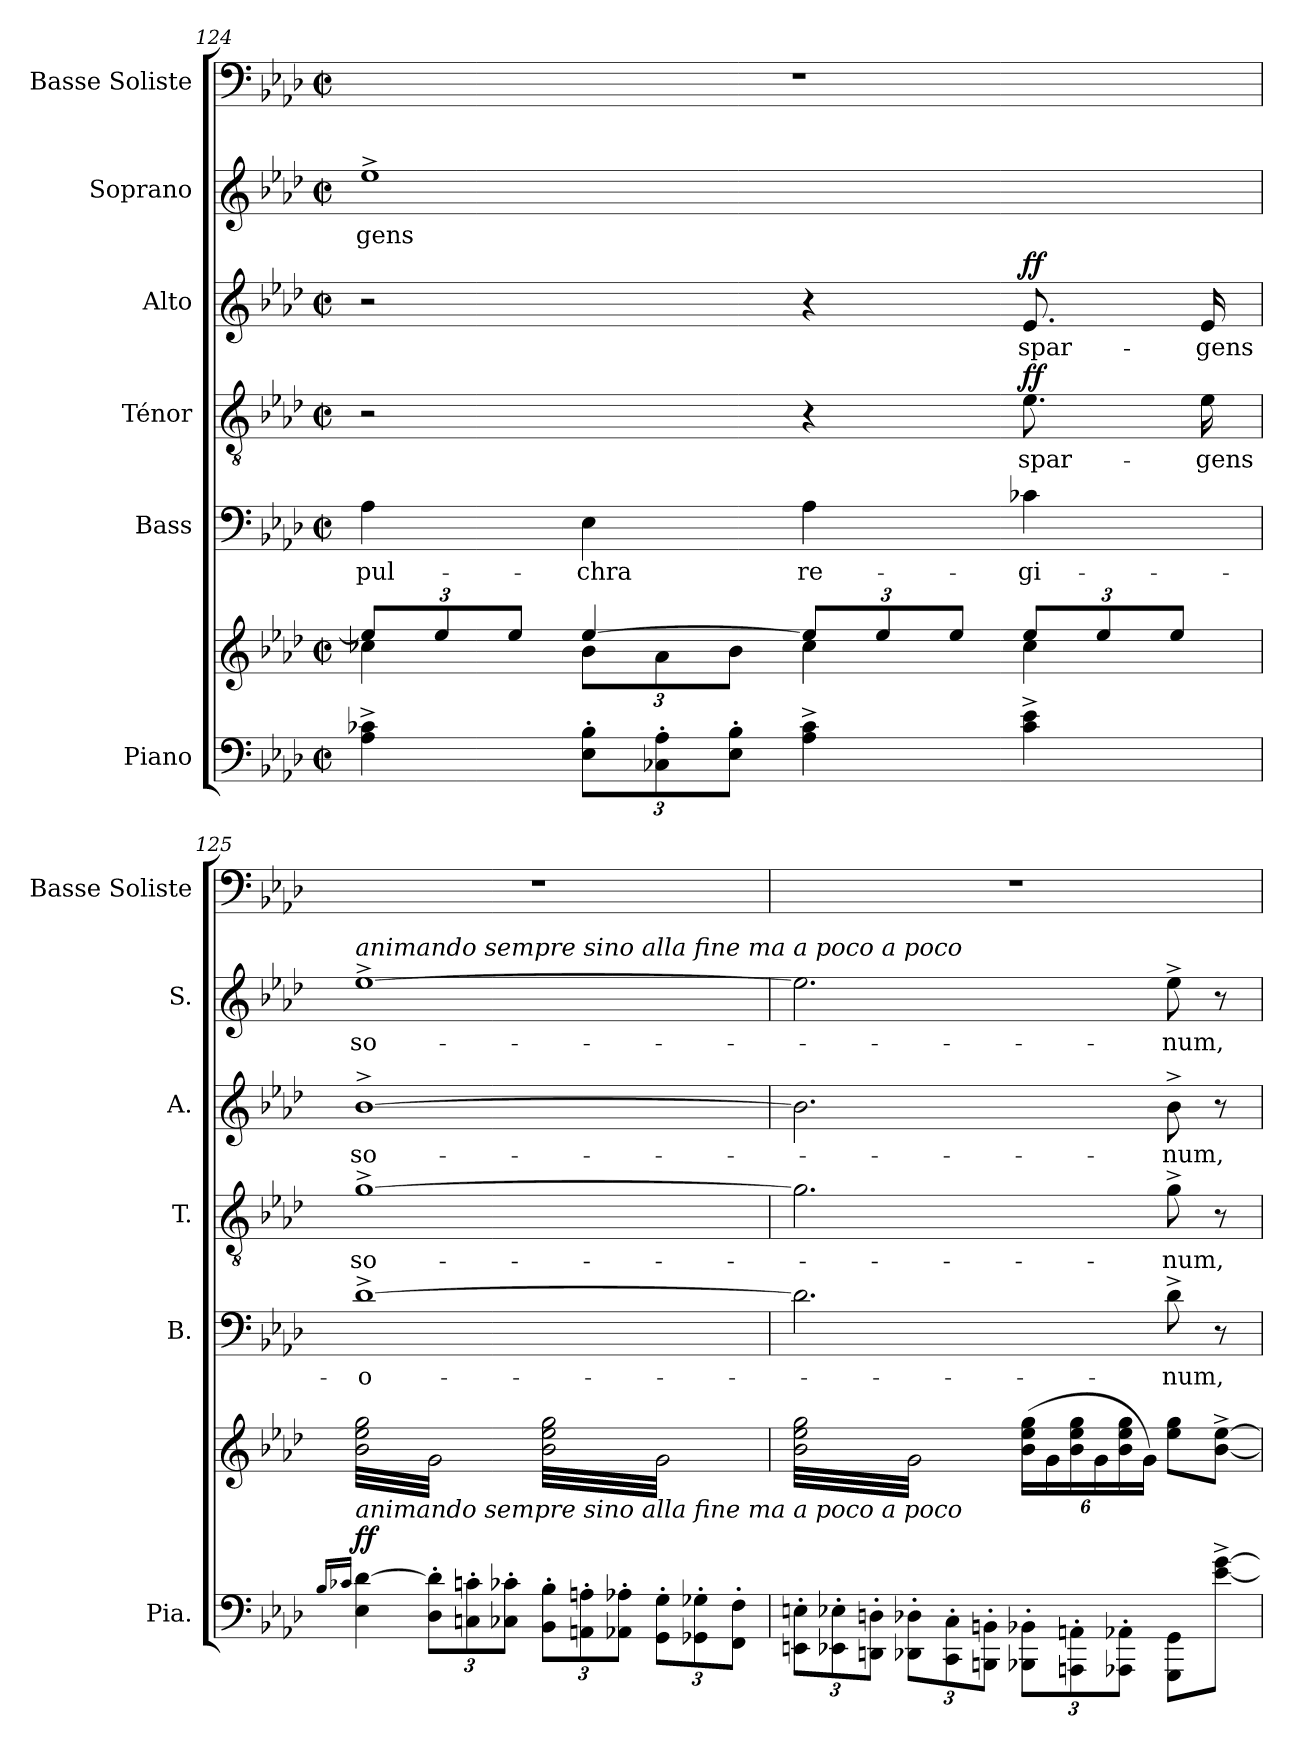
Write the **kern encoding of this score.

**kern	**kern	**dynam	**kern	**text	**kern	**text	**dynam	**kern	**text	**dynam	**kern	**text	**kern
*part6	*part6	*part6	*part5	*part5	*part4	*part4	*part4	*part3	*part3	*part3	*part2	*part2	*part1
*staff7	*staff6	*staff6/7	*staff5	*staff5	*staff4	*staff4	*staff4	*staff3	*staff3	*staff3	*staff2	*staff2	*staff1
*I"Piano	*	*	*I"Bass	*	*I"Ténor	*	*	*I"Alto	*	*	*I"Soprano	*	*I"Basse Soliste
*I'Pia.	*	*	*I'B.	*	*I'T.	*	*	*I'A.	*	*	*I'S.	*	*I'Basse Soliste
*clefF4	*clefG2	*	*clefF4	*	*clefGv2	*	*	*clefG2	*	*	*clefG2	*	*clefF4
*k[b-e-a-d-]	*k[b-e-a-d-]	*	*k[b-e-a-d-]	*	*k[b-e-a-d-]	*	*	*k[b-e-a-d-]	*	*	*k[b-e-a-d-]	*	*k[b-e-a-d-]
*M2/2	*M2/2	*	*M2/2	*	*M2/2	*	*	*M2/2	*	*	*M2/2	*	*M2/2
*met(c|)	*met(c|)	*	*met(c|)	*	*met(c|)	*	*	*met(c|)	*	*	*met(c|)	*	*met(c|)
*	*Xbrackettup	*	*	*	*	*	*	*	*	*	*	*	*
=124	=124	=124	=124	=124	=124	=124	=124	=124	=124	=124	=124	=124	=124
*	*^	*	*	*	*	*	*	*	*	*	*	*	*
4A-\^ 4c-X\^	12ee-/L]	4cc-X\	.	4A-\	-pul-	2r	.	.	2r	.	.	1ee-^	-gens	1r
.	12ee-/	.	.	.	.	.	.	.	.	.	.	.	.	.
.	12ee-/J	.	.	.	.	.	.	.	.	.	.	.	.	.
*Xbrackettup	*	*	*	*	*	*	*	*	*	*	*	*	*	*
12E-\' 12B-\'L	[4ee-/	12b-\L	.	4E-\	-chra	.	.	.	.	.	.	.	.	.
12C-X\' 12A-\'	.	12a-\	.	.	.	.	.	.	.	.	.	.	.	.
12E-\' 12B-\'J	.	12b-\J	.	.	.	.	.	.	.	.	.	.	.	.
4A-\^ 4c-\^	12ee-/L]	4cc-\	.	4A-\	re-	4r	.	.	4r	.	.	.	.	.
.	12ee-/	.	.	.	.	.	.	.	.	.	.	.	.	.
.	12ee-/J	.	.	.	.	.	.	.	.	.	.	.	.	.
!	!	!	!	!	!	!	!	!LO:DY:a	!	!	!LO:DY:a	!	!	!
4c-\^ 4e-\^	12ee-/L	4cc-\	.	4c-X\	-gi-	8.e-\	spar-	ff	8.e-/	spar-	ff	.	.	.
.	12ee-/	.	.	.	.	.	.	.	.	.	.	.	.	.
.	12ee-/J	.	.	.	.	.	.	.	.	.	.	.	.	.
.	.	.	.	.	.	16e-\	-gens	.	16e-/	-gens	.	.	.	.
*	*v	*v	*	*	*	*	*	*	*	*	*	*	*	*
=125	=125	=125	=125	=125	=125	=125	=125	=125	=125	=125	=125	=125	=125
16qB-/LL	.	.	.	.	.	.	.	.	.	.	.	.	.
16qc-X/JJ	.	.	.	.	.	.	.	.	.	.	.	.	.
!	!	!	!	!	!	!	!	!	!	!	!LO:TX:a:i:t=animando sempre sino alla fine ma a poco a poco	!	!
!LO:TX:a:i:t=animando sempre sino alla fine ma a poco a poco	!	!	!	!	!	!	!	!	!	!	!	!	!
!	!LO:N:vis=16.	!LO:DY:a=2	!	!	!	!	!	!	!	!	!	!	!
*	*tremolo	*	*	*	*	*	*	*	*	*	*	*	*
4E-\ [4d-\	(32b-\ 32ee-\ 32gg\LLL	ff	[1d-^	-o-	[1g^	so-	.	[1b-^	so-	.	[1ee-^	so-	1r
.	32g\)	.	.	.	.	.	.	.	.	.	.	.	.
.	32b-\ 32ee-\ 32gg\	.	.	.	.	.	.	.	.	.	.	.	.
.	32g\)	.	.	.	.	.	.	.	.	.	.	.	.
.	32b-\ 32ee-\ 32gg\	.	.	.	.	.	.	.	.	.	.	.	.
.	32g\)	.	.	.	.	.	.	.	.	.	.	.	.
.	32b-\ 32ee-\ 32gg\	.	.	.	.	.	.	.	.	.	.	.	.
.	32g\)	.	.	.	.	.	.	.	.	.	.	.	.
!	!LO:N:vis=4.	!	!	!	!	!	!	!	!	!	!	!	!
12D-\' 12d-\]'L	32b-\ 32ee-\ 32gg\	.	.	.	.	.	.	.	.	.	.	.	.
.	32g\)	.	.	.	.	.	.	.	.	.	.	.	.
.	32b-\ 32ee-\ 32gg\	.	.	.	.	.	.	.	.	.	.	.	.
12Cn\' 12cn\'	.	.	.	.	.	.	.	.	.	.	.	.	.
.	32g\)	.	.	.	.	.	.	.	.	.	.	.	.
.	32b-\ 32ee-\ 32gg\	.	.	.	.	.	.	.	.	.	.	.	.
.	32g\)	.	.	.	.	.	.	.	.	.	.	.	.
12C-X\' 12c-X\'J	.	.	.	.	.	.	.	.	.	.	.	.	.
.	32b-\ 32ee-\ 32gg\	.	.	.	.	.	.	.	.	.	.	.	.
.	32g\)JJJ	.	.	.	.	.	.	.	.	.	.	.	.
!	!LO:N:vis=16.	!	!	!	!	!	!	!	!	!	!	!	!
12BB-\' 12B-\'L	(32b-\ 32ee-\ 32gg\LLL	.	.	.	.	.	.	.	.	.	.	.	.
.	32g\)	.	.	.	.	.	.	.	.	.	.	.	.
.	32b-\ 32ee-\ 32gg\	.	.	.	.	.	.	.	.	.	.	.	.
12AAn\' 12An\'	.	.	.	.	.	.	.	.	.	.	.	.	.
.	32g\)	.	.	.	.	.	.	.	.	.	.	.	.
.	32b-\ 32ee-\ 32gg\	.	.	.	.	.	.	.	.	.	.	.	.
.	32g\)	.	.	.	.	.	.	.	.	.	.	.	.
12AA-X\' 12A-X\'J	.	.	.	.	.	.	.	.	.	.	.	.	.
.	32b-\ 32ee-\ 32gg\	.	.	.	.	.	.	.	.	.	.	.	.
.	32g\)	.	.	.	.	.	.	.	.	.	.	.	.
!	!LO:N:vis=4.	!	!	!	!	!	!	!	!	!	!	!	!
12GG\' 12G\'L	32b-\ 32ee-\ 32gg\	.	.	.	.	.	.	.	.	.	.	.	.
.	32g\)	.	.	.	.	.	.	.	.	.	.	.	.
.	32b-\ 32ee-\ 32gg\	.	.	.	.	.	.	.	.	.	.	.	.
12GG-X\' 12G-X\'	.	.	.	.	.	.	.	.	.	.	.	.	.
.	32g\)	.	.	.	.	.	.	.	.	.	.	.	.
.	32b-\ 32ee-\ 32gg\	.	.	.	.	.	.	.	.	.	.	.	.
.	32g\)	.	.	.	.	.	.	.	.	.	.	.	.
12FF\' 12F\'J	.	.	.	.	.	.	.	.	.	.	.	.	.
.	32b-\ 32ee-\ 32gg\	.	.	.	.	.	.	.	.	.	.	.	.
.	32g\)JJJ	.	.	.	.	.	.	.	.	.	.	.	.
!!LO:LB:g=z
=126	=126	=126	=126	=126	=126	=126	=126	=126	=126	=126	=126	=126	=126
!	!LO:N:vis=16.	!	!	!	!	!	!	!	!	!	!	!	!
12EEn\' 12En\'L	(32b-\ 32ee-\ 32gg\LLL	.	2.d-\]	.	2.g\]	.	.	2.b-\]	.	.	2.ee-\]	.	1r
.	32g\)	.	.	.	.	.	.	.	.	.	.	.	.
.	32b-\ 32ee-\ 32gg\	.	.	.	.	.	.	.	.	.	.	.	.
12EE-X\' 12E-X\'	.	.	.	.	.	.	.	.	.	.	.	.	.
.	32g\)	.	.	.	.	.	.	.	.	.	.	.	.
.	32b-\ 32ee-\ 32gg\	.	.	.	.	.	.	.	.	.	.	.	.
.	32g\)	.	.	.	.	.	.	.	.	.	.	.	.
12DDn\' 12Dn\'J	.	.	.	.	.	.	.	.	.	.	.	.	.
.	32b-\ 32ee-\ 32gg\	.	.	.	.	.	.	.	.	.	.	.	.
.	32g\)	.	.	.	.	.	.	.	.	.	.	.	.
!	!LO:N:vis=4.	!	!	!	!	!	!	!	!	!	!	!	!
12DD-X\' 12D-X\'L	32b-\ 32ee-\ 32gg\	.	.	.	.	.	.	.	.	.	.	.	.
.	32g\)	.	.	.	.	.	.	.	.	.	.	.	.
.	32b-\ 32ee-\ 32gg\	.	.	.	.	.	.	.	.	.	.	.	.
12CC\' 12C\'	.	.	.	.	.	.	.	.	.	.	.	.	.
.	32g\)	.	.	.	.	.	.	.	.	.	.	.	.
.	32b-\ 32ee-\ 32gg\	.	.	.	.	.	.	.	.	.	.	.	.
.	32g\)	.	.	.	.	.	.	.	.	.	.	.	.
12BBBn\' 12BBn\'J	.	.	.	.	.	.	.	.	.	.	.	.	.
.	32b-\ 32ee-\ 32gg\	.	.	.	.	.	.	.	.	.	.	.	.
.	32g\)JJJ	.	.	.	.	.	.	.	.	.	.	.	.
*	*Xtremolo	*	*	*	*	*	*	*	*	*	*	*	*
12BBB-X\' 12BB-X\'L	(24b-\ 24ee-\ 24gg\LL	.	.	.	.	.	.	.	.	.	.	.	.
.	.	.	.	.	.	.	.	.	.	.	.	.	.
.	24g\	.	.	.	.	.	.	.	.	.	.	.	.
.	.	.	.	.	.	.	.	.	.	.	.	.	.
12AAAn\' 12AAn\'	24b-\ 24ee-\ 24gg\	.	.	.	.	.	.	.	.	.	.	.	.
.	.	.	.	.	.	.	.	.	.	.	.	.	.
.	24g\	.	.	.	.	.	.	.	.	.	.	.	.
.	.	.	.	.	.	.	.	.	.	.	.	.	.
12AAA-X\' 12AA-X\'J	24b-\ 24ee-\ 24gg\	.	.	.	.	.	.	.	.	.	.	.	.
.	.	.	.	.	.	.	.	.	.	.	.	.	.
.	24g\JJ)	.	.	.	.	.	.	.	.	.	.	.	.
.	.	.	.	.	.	.	.	.	.	.	.	.	.
8GGG\ 8GG\L	8ee-\ 8gg\L	.	8d-^\	-num,	8g^\	-num,	.	8b-^\	-num,	.	8ee-^\	-num,	.
[8e-\^ [8g\^J	[8b-\^ [8ee-\^J	.	8r	.	8r	.	.	8r	.	.	8r	.	.
=	=	=	=	=	=	=	=	=	=	=	=	=	=
*-	*-	*-	*-	*-	*-	*-	*-	*-	*-	*-	*-	*-	*-
